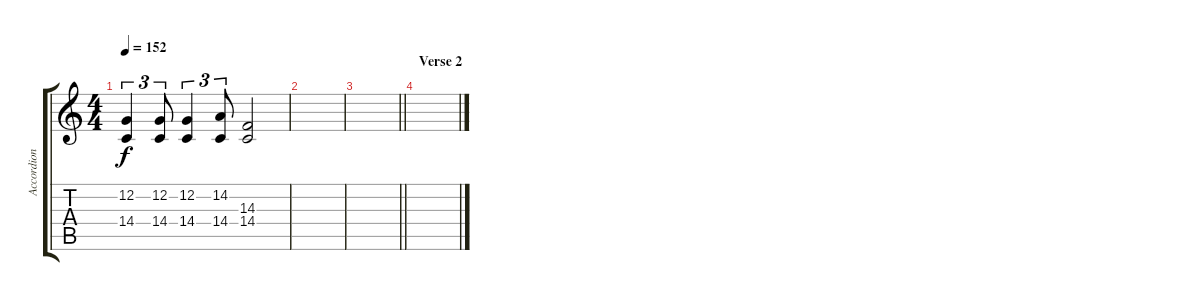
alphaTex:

\track ("Accordion" "Accordion") {instrument accordion}
\staff {score tabs}
\tuning (C4 G3 Eb3 Bb2 F2 C2) {hide}
\ts (4 4)
\tempo 152
\clef g2
\ks c
(12.2 14.4).4{tu (3 2) dy f} (12.2 14.4).8{tu (3 2)} (12.2 14.4).4{tu (3 2)} (14.2 14.4).8{tu (3 2)} (14.3 14.4).2 |
|
\barLineRight lightlight
|
\section ("" "Verse 2")
